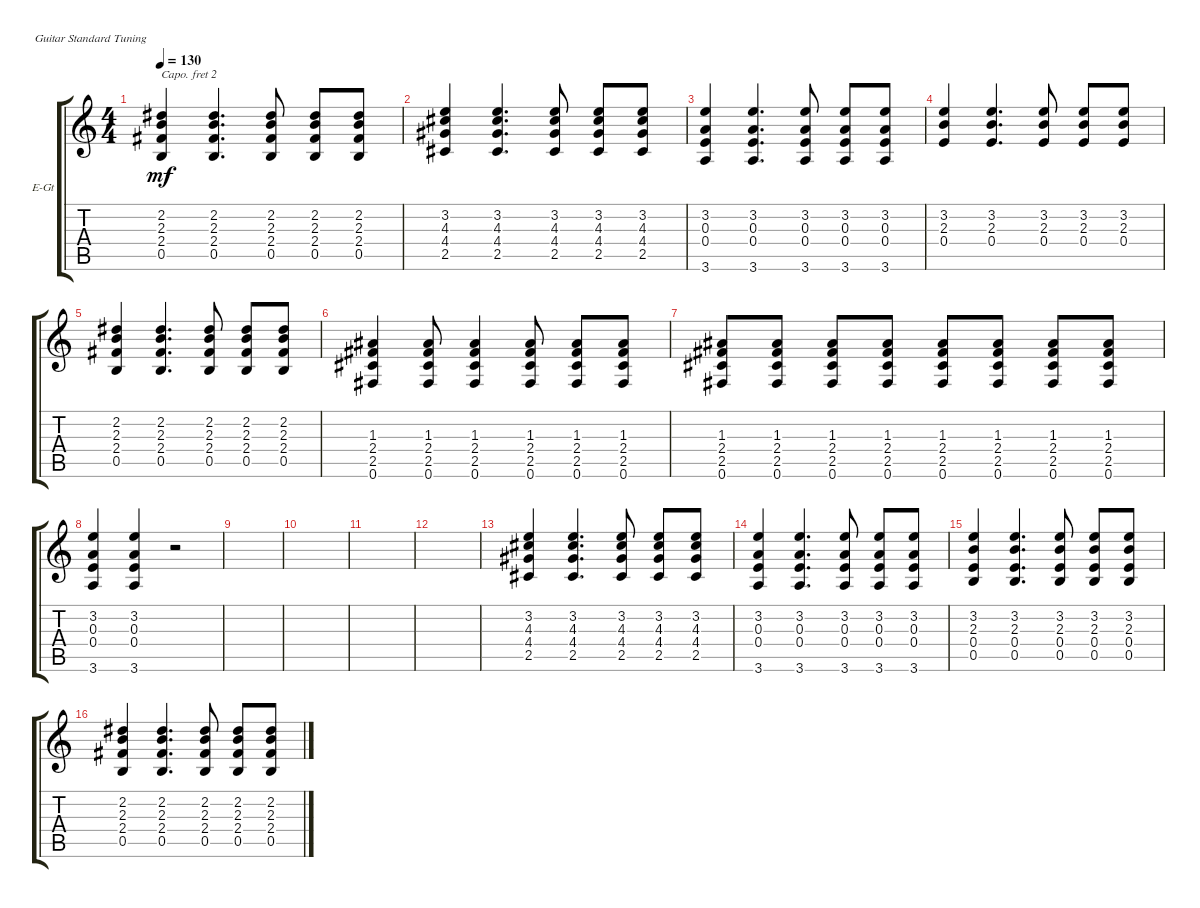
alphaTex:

\defaultSystemsLayout 4
\bracketExtendMode groupsimilarinstruments
\firstSystemTrackNameOrientation horizontal
\otherSystemsTrackNameOrientation horizontal
\track ("Electric Guitar" "E-Gt") {instrument distortionguitar}
\staff {score tabs}
\capo 2
\tuning (E4 B3 G3 D3 A2 E2)
\ts (4 4)
\tempo 130
\clef g2
\ks c
(0.5 2.4 2.3 2.2).4{dy mf} (0.5 2.4 2.3 2.2).4{d} (0.5 2.4 2.3 2.2).8 (0.5 2.4 2.3 2.2).8 (2.2 2.3 2.4 0.5).8 |
(2.5 4.4 4.3 3.2).4 (2.5 4.4 4.3 3.2).4{d} (2.5 4.4 4.3 3.2).8 (2.5 4.4 4.3 3.2).8 (3.2 4.3 4.4 2.5).8 |
(3.6 0.4 0.3 3.2).4 (3.2 0.3 0.4 3.6).4{d} (3.6 0.4 0.3 3.2).8 (3.6 0.4 0.3 3.2).8 (3.6 0.4 0.3 3.2).8 |
(0.4 2.3 3.2).4 (0.4 2.3 3.2).4{d} (0.4 2.3 3.2).8 (0.4 2.3 3.2).8 (3.2 2.3 0.4).8 |
(0.5 2.4 2.3 2.2).4 (0.5 2.4 2.3 2.2).4{d} (0.5 2.4 2.3 2.2).8 (0.5 2.4 2.3 2.2).8 (2.2 2.3 2.4 0.5).8 |
(0.6 2.5 2.4 1.3).4 (0.6 2.5 2.4 1.3).8 (0.6 2.5 2.4 1.3).4 (2.5 2.4 1.3 0.6).8 (2.5 2.4 1.3 0.6).8 (2.5 2.4 1.3 0.6).8 |
(0.6 2.4 2.5 1.3).8 (0.6 2.5 2.4 1.3).8 (0.6 2.5 2.4 1.3).8 (0.6 2.5 2.4 1.3).8 (0.6 2.5 2.4 1.3).8 (0.6 2.5 2.4 1.3).8 (0.6 2.5 2.4 1.3).8 (0.6 2.5 2.4 1.3).8 |
(0.4 0.3 3.6 3.2).4 (3.2 0.3 0.4 3.6).4 r.2 |
|
|
|
|
(2.5 4.4 4.3 3.2).4 (2.5 4.4 4.3 3.2).4{d} (2.5 4.4 4.3 3.2).8 (2.5 4.4 4.3 3.2).8 (3.2 4.3 4.4 2.5).8 |
(3.6 0.4 0.3 3.2).4 (3.2 0.3 0.4 3.6).4{d} (3.6 0.4 0.3 3.2).8 (3.6 0.4 0.3 3.2).8 (3.6 0.4 0.3 3.2).8 |
(0.4 2.3 3.2 0.5).4 (0.4 2.3 3.2 0.5).4{d} (0.4 2.3 3.2 0.5).8 (0.4 2.3 3.2 0.5).8 (3.2 2.3 0.4 0.5).8 |
(0.5 2.4 2.3 2.2).4 (0.5 2.4 2.3 2.2).4{d} (0.5 2.4 2.3 2.2).8 (0.5 2.4 2.3 2.2).8 (2.2 2.3 2.4 0.5).8
